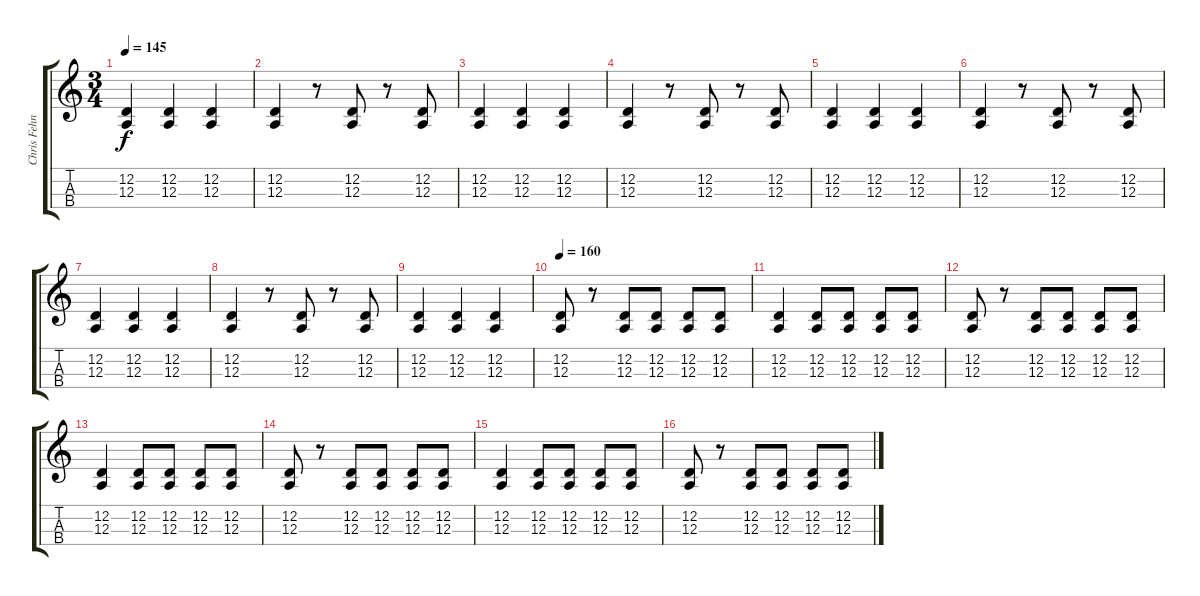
\track ("Chris Fehn Pinokio" "Chris Fehn") {instrument melodictom}
\staff {score tabs}
\tuning (G3 D3 A2 E2) {hide}
\ts (3 4)
\tempo 145
\clef g2
\ks c
(12.2 12.3).4{dy f} (12.2 12.3).4 (12.2 12.3).4 |
(12.2 12.3).4 r.8 (12.2 12.3).8 r.8 (12.2 12.3).8 |
(12.2 12.3).4 (12.2 12.3).4 (12.2 12.3).4 |
(12.2 12.3).4 r.8 (12.2 12.3).8 r.8 (12.2 12.3).8 |
(12.2 12.3).4 (12.2 12.3).4 (12.2 12.3).4 |
(12.2 12.3).4 r.8 (12.2 12.3).8 r.8 (12.2 12.3).8 |
(12.2 12.3).4 (12.2 12.3).4 (12.2 12.3).4 |
(12.2 12.3).4 r.8 (12.2 12.3).8 r.8 (12.2 12.3).8 |
(12.2 12.3).4 (12.2 12.3).4 (12.2 12.3).4 |
\tempo 160
(12.2 12.3).8 r.8 (12.2 12.3).8 (12.2 12.3).8 (12.2 12.3).8 (12.2 12.3).8 |
(12.2 12.3).4 (12.2 12.3).8 (12.2 12.3).8 (12.2 12.3).8 (12.2 12.3).8 |
(12.2 12.3).8 r.8 (12.2 12.3).8 (12.2 12.3).8 (12.2 12.3).8 (12.2 12.3).8 |
(12.2 12.3).4 (12.2 12.3).8 (12.2 12.3).8 (12.2 12.3).8 (12.2 12.3).8 |
(12.2 12.3).8 r.8 (12.2 12.3).8 (12.2 12.3).8 (12.2 12.3).8 (12.2 12.3).8 |
(12.2 12.3).4 (12.2 12.3).8 (12.2 12.3).8 (12.2 12.3).8 (12.2 12.3).8 |
(12.2 12.3).8 r.8 (12.2 12.3).8 (12.2 12.3).8 (12.2 12.3).8 (12.2 12.3).8
